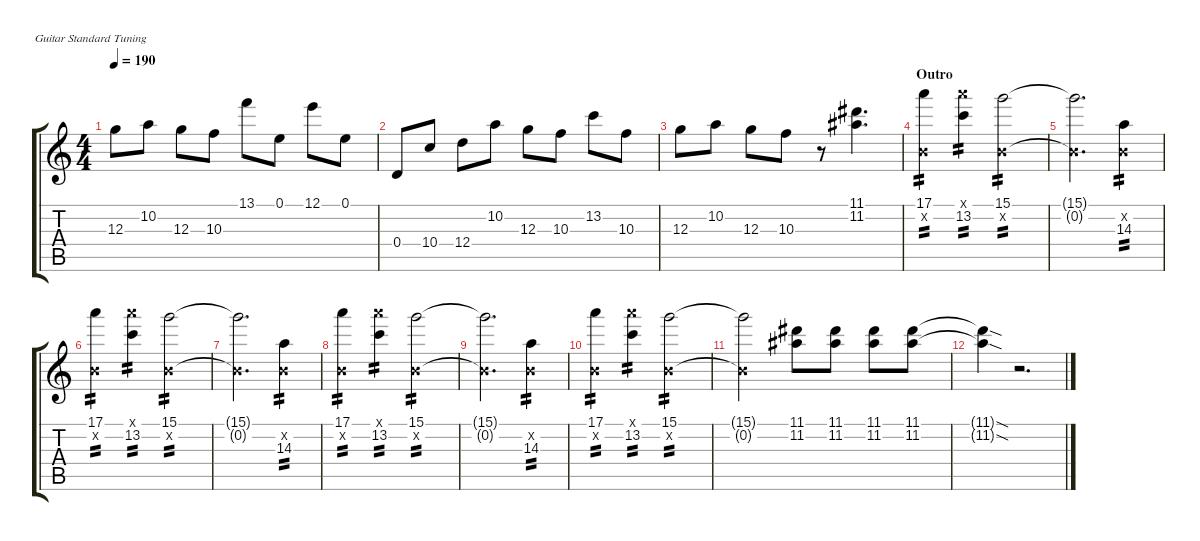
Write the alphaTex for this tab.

\defaultSystemsLayout 4
\hideDynamics
\bracketExtendMode groupsimilarinstruments
\singleTrackTrackNamePolicy hidden
\track ("Lead" "S-Gt") {defaultSystemsLayout 4 instrument acousticguitarsteel}
\staff {score tabs}
\tuning (E4 B3 G3 D3 A2 E2)
\ts (4 4)
\tempo 190
\clef g2
\ks c
12.3.8{dy mf beam Down} 10.2.8{beam Down} 12.3.8{beam Down} 10.3.8{beam Down} 13.1.8{beam Down} 0.1.8{beam Down} 12.1.8{beam Down} 0.1.8{beam Down} |
0.4.8{beam Up} 10.4.8{beam Up} 12.4.8{beam Down} 10.2.8{beam Down} 12.3.8{beam Down} 10.3.8{beam Down} 13.2.8{beam Down} 10.3.8{beam Down} |
12.3.8{beam Down} 10.2.8{beam Down} 12.3.8{beam Down} 10.3.8{beam Down} r.8{beam Down} (11.1{acc #} 11.2{acc #}).4{d beam Down} |
\section ("" "Outro")
(17.1 0.2{x}).4{tp 2 beam Down} (17.1{x} 13.2).4{tp 2 beam Down} (15.1 0.2{x}).2{tp 2 beam Down} |
(15.1{t} 0.2{x t}).2{d beam Down} (0.2{x} 14.3).4{tp 2 beam Down} |
(17.1 0.2{x}).4{tp 2 beam Down} (17.1{x} 13.2).4{tp 2 beam Down} (15.1 0.2{x}).2{tp 2 beam Down} |
(15.1{t} 0.2{x t}).2{d beam Down} (0.2{x} 14.3).4{tp 2 beam Down} |
(17.1 0.2{x}).4{tp 2 beam Down} (17.1{x} 13.2).4{tp 2 beam Down} (15.1 0.2{x}).2{tp 2 beam Down} |
(15.1{t} 0.2{x t}).2{d beam Down} (0.2{x} 14.3).4{tp 2 beam Down} |
(17.1 0.2{x}).4{tp 2 beam Down} (17.1{x} 13.2).4{tp 2 beam Down} (15.1 0.2{x}).2{tp 2 beam Down} |
(15.1{t} 0.2{x t}).2{beam Down} (11.1{acc #} 11.2{acc #}).8{beam Down} (11.1{acc #} 11.2{acc #}).8{beam Down} (11.1{acc #} 11.2{acc #}).8{beam Down} (11.1{acc #} 11.2{acc #}).8{beam Down} |
(11.2{sod t acc #} 11.1{sod t acc #}).4{beam Down} r.2{d beam Down}
